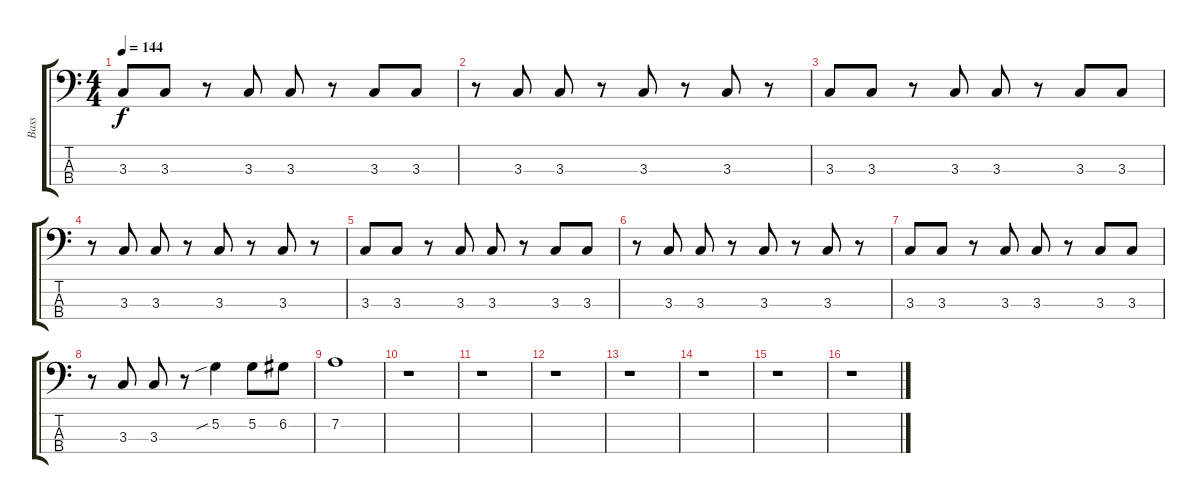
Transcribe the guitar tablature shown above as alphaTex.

\track ("Bass" "Bass") {instrument electricbasspick}
\staff {score tabs}
\tuning (G2 D2 A1 E1) {hide}
\ts (4 4)
\tempo 144
\clef f4
\ks c
3.3.8{dy f} 3.3.8 r.8 3.3.8 3.3.8 r.8 3.3.8 3.3.8 |
r.8 3.3.8 3.3.8 r.8 3.3.8 r.8 3.3.8 r.8 |
3.3.8 3.3.8 r.8 3.3.8 3.3.8 r.8 3.3.8 3.3.8 |
r.8 3.3.8 3.3.8 r.8 3.3.8 r.8 3.3.8 r.8 |
3.3.8 3.3.8 r.8 3.3.8 3.3.8 r.8 3.3.8 3.3.8 |
r.8 3.3.8 3.3.8 r.8 3.3.8 r.8 3.3.8 r.8 |
3.3.8 3.3.8 r.8 3.3.8 3.3.8 r.8 3.3.8 3.3.8 |
r.8 3.3.8 3.3.8 r.8 5.2{sib}.4 5.2.8 6.2.8 |
7.2.1 |
r.1 |
r.1 |
r.1 |
r.1 |
r.1 |
r.1 |
r.1
